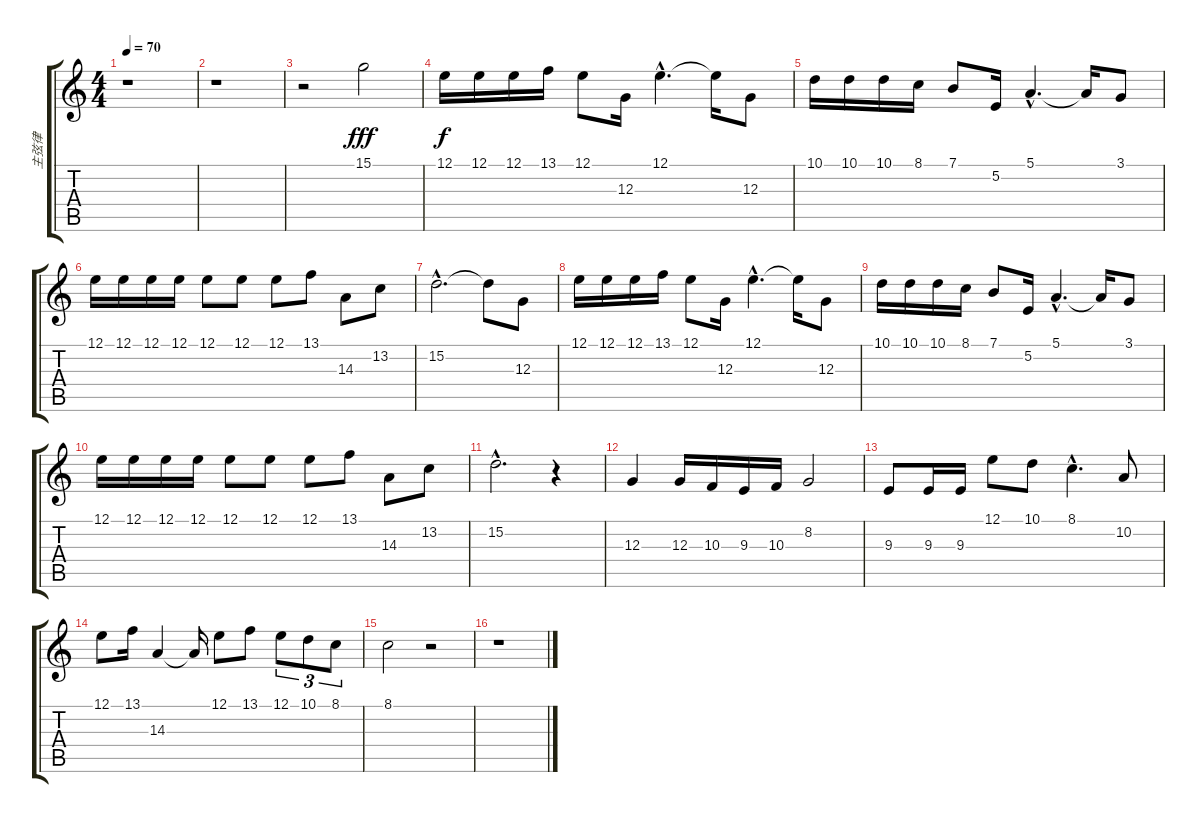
\track ("主弦律" "主弦律") {instrument flute}
\staff {score tabs}
\tuning (E4 B3 G3 D3 A2 E2) {hide}
\ts (4 4)
\tempo 70
\clef g2
\ks c
r.1{dy f} |
r.1 |
r.2 15.1.2{dy fff} |
12.1.16{dy f} 12.1.16 12.1.16 13.1.16 12.1.8 12.3.16 12.1{hac}.4{d} 12.1{t}.16 12.3.8 |
10.1.16 10.1.16 10.1.16 8.1.16 7.1.8 5.2.16 5.1{hac}.4{d} 5.1{t}.16 3.1.8 |
12.1.16 12.1.16 12.1.16 12.1.16 12.1.8 12.1.8 12.1.8 13.1.8 14.3.8 13.2.8 |
15.2{hac}.2{d} 15.2{t}.8 12.3.8 |
12.1.16 12.1.16 12.1.16 13.1.16 12.1.8 12.3.16 12.1{hac}.4{d} 12.1{t}.16 12.3.8 |
10.1.16 10.1.16 10.1.16 8.1.16 7.1.8 5.2.16 5.1{hac}.4{d} 5.1{t}.16 3.1.8 |
12.1.16 12.1.16 12.1.16 12.1.16 12.1.8 12.1.8 12.1.8 13.1.8 14.3.8 13.2.8 |
15.2{hac}.2{d} r.4 |
12.3.4 12.3.16 10.3.16 9.3.16 10.3.16 8.2.2 |
9.3.8 9.3.16 9.3.16 12.1.8 10.1.8 8.1{hac}.4{d} 10.2.8 |
12.1.8 13.1.16 14.3.4 14.3{t}.16 12.1.8 13.1.8 12.1.8{tu (3 2)} 10.1.8{tu (3 2)} 8.1.8{tu (3 2)} |
8.1.2 r.2 |
r.1
